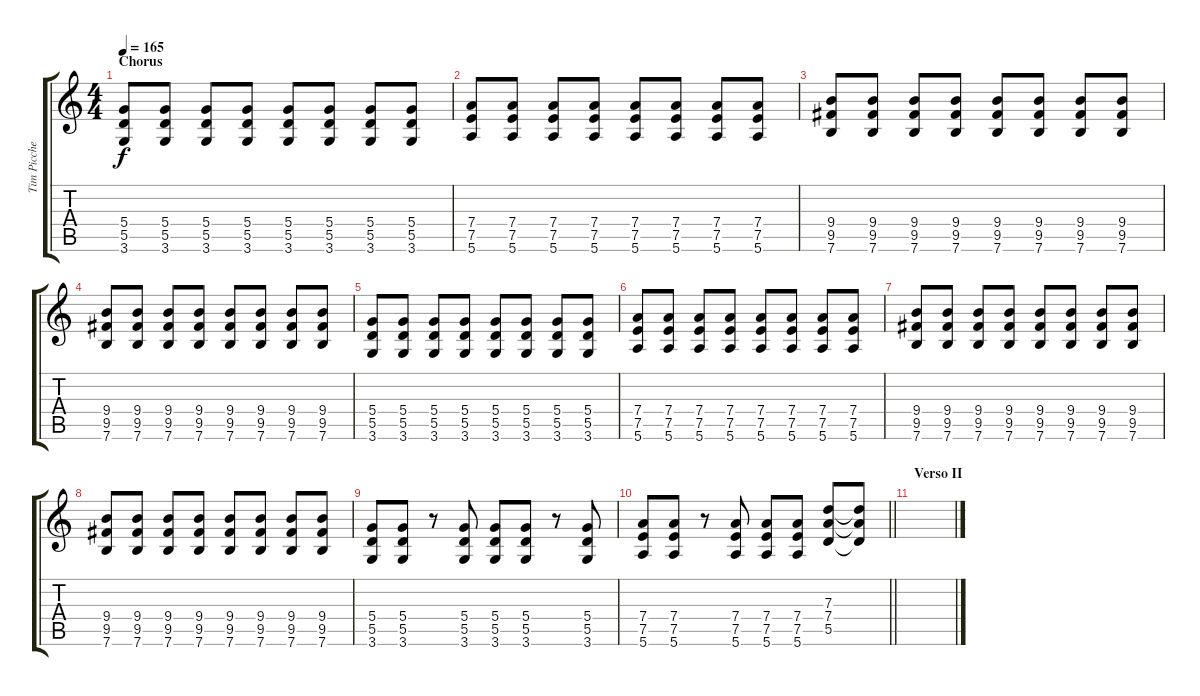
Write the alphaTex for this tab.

\track ("Tim Picchetti (Guitarra)" "Tim Picche") {instrument overdrivenguitar}
\staff {score tabs}
\tuning (E4 B3 G3 D3 A2 E2) {hide}
\ts (4 4)
\section ("" "Chorus")
\tempo 165
\clef g2
\ks c
(5.4 5.5 3.6).8{dy f} (5.4 5.5 3.6).8 (5.4 5.5 3.6).8 (5.4 5.5 3.6).8 (5.4 5.5 3.6).8 (5.4 5.5 3.6).8 (5.4 5.5 3.6).8 (5.4 5.5 3.6).8 |
(7.4 7.5 5.6).8 (7.4 7.5 5.6).8 (7.4 7.5 5.6).8 (7.4 7.5 5.6).8 (7.4 7.5 5.6).8 (7.4 7.5 5.6).8 (7.4 7.5 5.6).8 (7.4 7.5 5.6).8 |
(9.4 9.5 7.6).8 (9.4 9.5 7.6).8 (9.4 9.5 7.6).8 (9.4 9.5 7.6).8 (9.4 9.5 7.6).8 (9.4 9.5 7.6).8 (9.4 9.5 7.6).8 (9.4 9.5 7.6).8 |
(9.4 9.5 7.6).8 (9.4 9.5 7.6).8 (9.4 9.5 7.6).8 (9.4 9.5 7.6).8 (9.4 9.5 7.6).8 (9.4 9.5 7.6).8 (9.4 9.5 7.6).8 (9.4 9.5 7.6).8 |
(5.4 5.5 3.6).8 (5.4 5.5 3.6).8 (5.4 5.5 3.6).8 (5.4 5.5 3.6).8 (5.4 5.5 3.6).8 (5.4 5.5 3.6).8 (5.4 5.5 3.6).8 (5.4 5.5 3.6).8 |
(7.4 7.5 5.6).8 (7.4 7.5 5.6).8 (7.4 7.5 5.6).8 (7.4 7.5 5.6).8 (7.4 7.5 5.6).8 (7.4 7.5 5.6).8 (7.4 7.5 5.6).8 (7.4 7.5 5.6).8 |
(9.4 9.5 7.6).8 (9.4 9.5 7.6).8 (9.4 9.5 7.6).8 (9.4 9.5 7.6).8 (9.4 9.5 7.6).8 (9.4 9.5 7.6).8 (9.4 9.5 7.6).8 (9.4 9.5 7.6).8 |
(9.4 9.5 7.6).8 (9.4 9.5 7.6).8 (9.4 9.5 7.6).8 (9.4 9.5 7.6).8 (9.4 9.5 7.6).8 (9.4 9.5 7.6).8 (9.4 9.5 7.6).8 (9.4 9.5 7.6).8 |
(5.4 5.5 3.6).8 (5.4 5.5 3.6).8 r.8 (5.4 5.5 3.6).8 (5.4 5.5 3.6).8 (5.4 5.5 3.6).8 r.8 (5.4 5.5 3.6).8 |
\barLineRight lightlight
(7.4 7.5 5.6).8 (7.4 7.5 5.6).8 r.8 (7.4 7.5 5.6).8 (7.4 7.5 5.6).8 (7.4 7.5 5.6).8 (7.3 7.4 5.5).8 (7.3{t} 7.4{t} 5.5{t}).8 |
\section ("" "Verso II")
